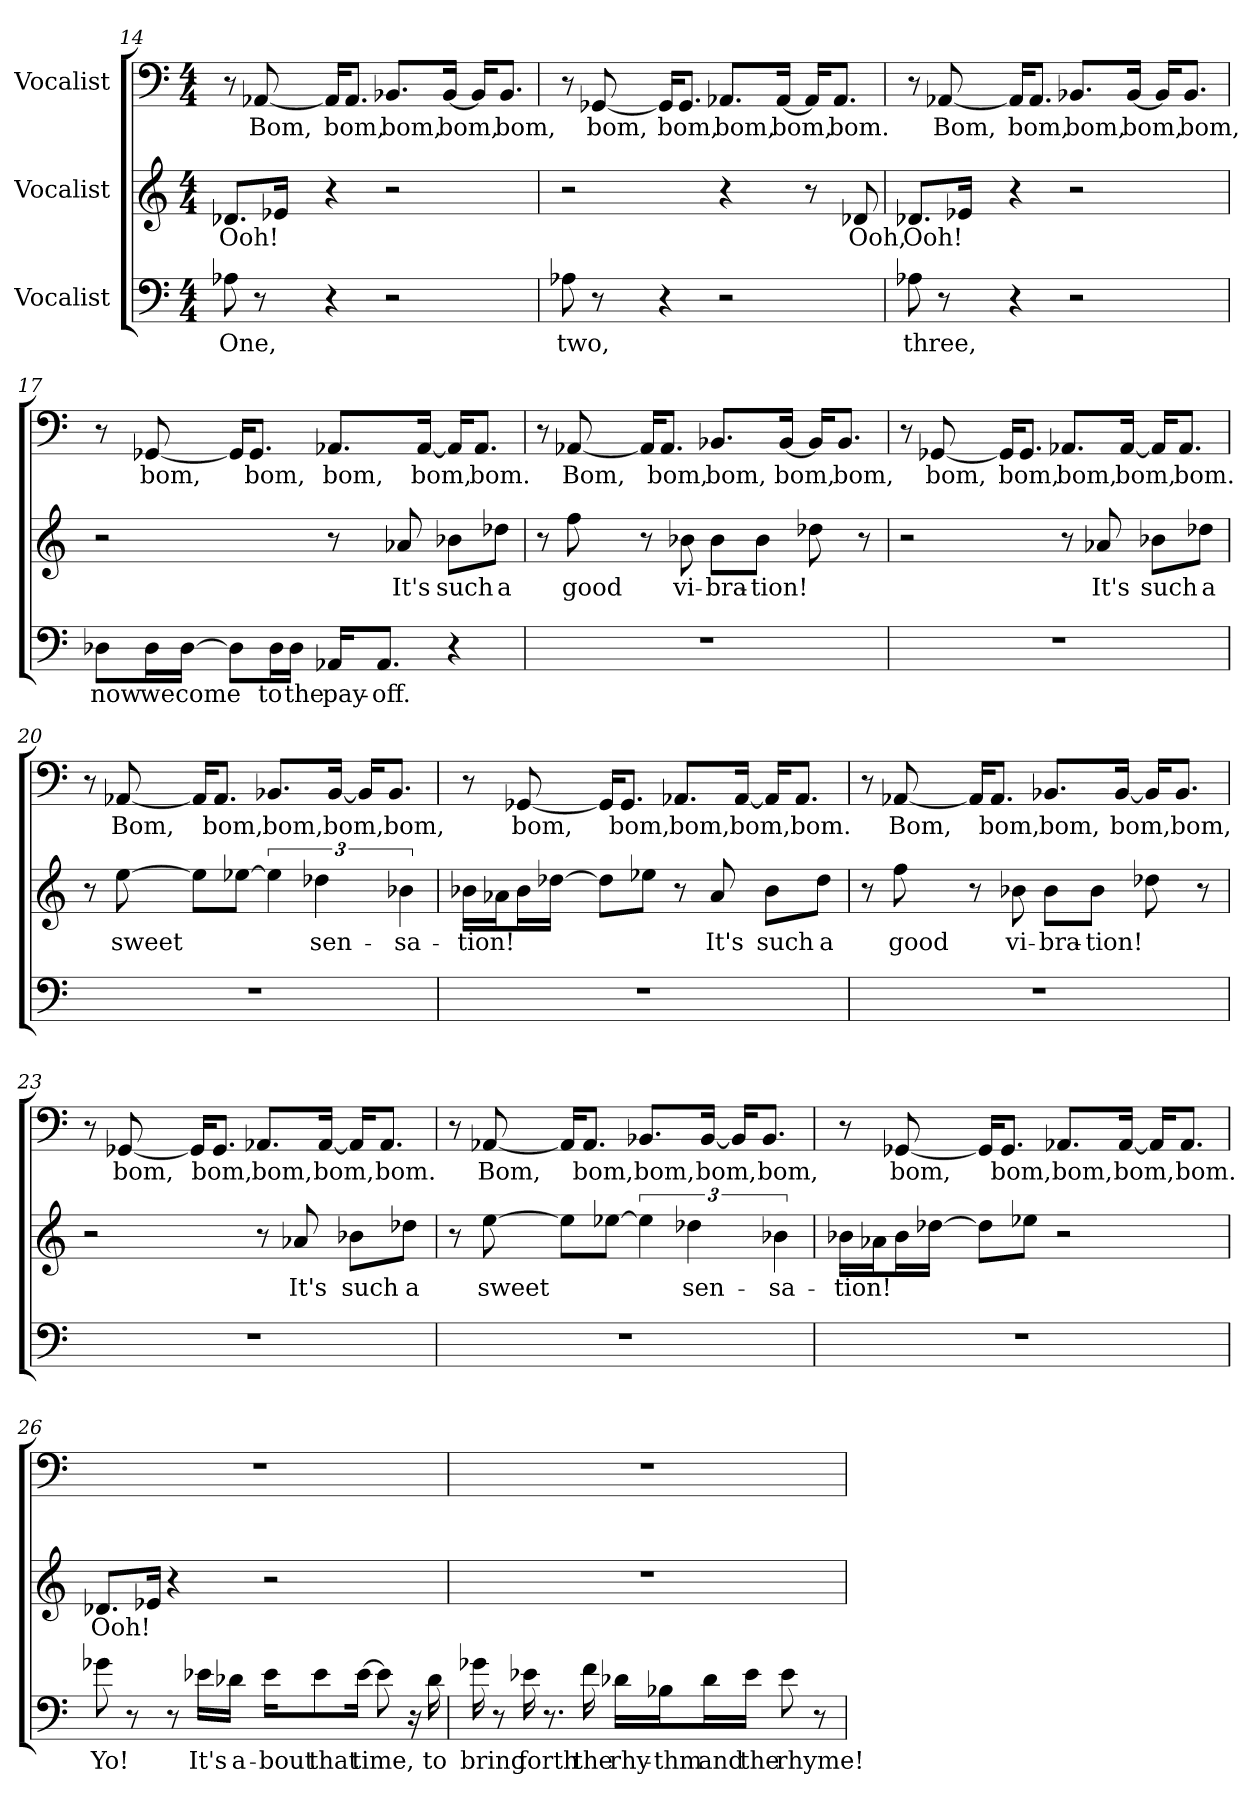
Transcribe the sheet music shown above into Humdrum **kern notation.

**kern	**text	**kern	**text	**kern	**text
*part3	*part3	*part2	*part2	*part1	*part1
*staff3	*staff3	*staff2	*staff2	*staff1	*staff1
*I"Vocalist	*	*I"Vocalist	*	*I"Vocalist	*
*clefF4	*	*clefG2	*	*clefF4	*
*M4/4	*	*M4/4	*	*M4/4	*
=14	=14	=14	=14	=14	=14
8A-X	One,	8.d-X/L	Ooh!	8r	.
8r	.	.	.	[8AA-X	Bom,
.	.	16e-X/Jk	_	.	.
4r	.	4r	.	16AA-/KL]	_
.	.	.	.	8.AA-/J	bom,
2r	.	2r	.	8.BB-X/L	bom,
.	.	.	.	[16BB-/Jk	bom,
.	.	.	.	16BB-/KL]	_
.	.	.	.	8.BB-/J	bom,
=15	=15	=15	=15	=15	=15
8A-X	two,	2r	.	8r	.
8r	.	.	.	[8GG-X	bom,
4r	.	.	.	16GG-/KL]	_
.	.	.	.	8.GG-/J	bom,
2r	.	4r	.	8.AA-X/L	bom,
.	.	.	.	[16AA-/Jk	bom,
.	.	8r	.	16AA-/KL]	_
.	.	.	.	8.AA-/J	bom.
.	.	8d-X	Ooh,	.	.
=16	=16	=16	=16	=16	=16
8A-X	three,	8.d-X/L	Ooh!	8r	.
8r	.	.	.	[8AA-X	Bom,
.	.	16e-X/Jk	_	.	.
4r	.	4r	.	16AA-/KL]	_
.	.	.	.	8.AA-/J	bom,
2r	.	2r	.	8.BB-X/L	bom,
.	.	.	.	[16BB-/Jk	bom,
.	.	.	.	16BB-/KL]	_
.	.	.	.	8.BB-/J	bom,
=17	=17	=17	=17	=17	=17
8D-X\L	now	2r	.	8r	.
16D-\L	we	.	.	[8GG-X	bom,
[16D-\JJ	come	.	.	.	.
8D-\L]	_	.	.	16GG-/KL]	_
.	.	.	.	8.GG-/J	bom,
16D-\L	to	.	.	.	.
16D-\JJ	the	.	.	.	.
16AA-X/KL	pay-	8r	.	8.AA-X/L	bom,
8.AA-/J	-off.	.	.	.	.
.	.	8a-X	It's	.	.
.	.	.	.	[16AA-/Jk	bom,
4r	.	8b-X\L	such	16AA-/KL]	_
.	.	.	.	8.AA-/J	bom.
.	.	8dd-X\J	a	.	.
=18	=18	=18	=18	=18	=18
1r	.	8r	.	8r	.
.	.	8ff	good	[8AA-X	Bom,
.	.	8r	.	16AA-/KL]	_
.	.	.	.	8.AA-/J	bom,
.	.	8b-X	vi-	.	.
.	.	8b-\L	-bra-	8.BB-X/L	bom,
.	.	8b-\J	-tion!	.	.
.	.	.	.	[16BB-/Jk	bom,
.	.	8dd-X	_	16BB-/KL]	_
.	.	.	.	8.BB-/J	bom,
.	.	8r	.	.	.
=19	=19	=19	=19	=19	=19
1r	.	2r	.	8r	.
.	.	.	.	[8GG-X	bom,
.	.	.	.	16GG-/KL]	_
.	.	.	.	8.GG-/J	bom,
.	.	8r	.	8.AA-X/L	bom,
.	.	8a-X	It's	.	.
.	.	.	.	[16AA-/Jk	bom,
.	.	8b-X\L	such	16AA-/KL]	_
.	.	.	.	8.AA-/J	bom.
.	.	8dd-X\J	a	.	.
=20	=20	=20	=20	=20	=20
1r	.	8r	.	8r	.
.	.	[8ee	sweet	[8AA-X	Bom,
.	.	8ee\L]	_	16AA-/KL]	_
.	.	.	.	8.AA-/J	bom,
.	.	[8ee-X\J	_	.	.
.	.	6ee-]	_	8.BB-X/L	bom,
.	.	6dd-X	sen-	.	.
.	.	.	.	[16BB-/Jk	bom,
.	.	.	.	16BB-/KL]	_
.	.	.	.	8.BB-/J	bom,
.	.	6b-X	-sa-	.	.
=21	=21	=21	=21	=21	=21
1r	.	16b-X\LL	-tion!	8r	.
.	.	16a-X\J	_	.	.
.	.	16b-\L	_	[8GG-X	bom,
.	.	[16dd-X\JJ	_	.	.
.	.	8dd-\L]	_	16GG-/KL]	_
.	.	.	.	8.GG-/J	bom,
.	.	8ee-X\J	_	.	.
.	.	8r	.	8.AA-X/L	bom,
.	.	8a-	It's	.	.
.	.	.	.	[16AA-/Jk	bom,
.	.	8b-\L	such	16AA-/KL]	_
.	.	.	.	8.AA-/J	bom.
.	.	8dd-\J	a	.	.
=22	=22	=22	=22	=22	=22
1r	.	8r	.	8r	.
.	.	8ff	good	[8AA-X	Bom,
.	.	8r	.	16AA-/KL]	_
.	.	.	.	8.AA-/J	bom,
.	.	8b-X	vi-	.	.
.	.	8b-\L	-bra-	8.BB-X/L	bom,
.	.	8b-\J	-tion!	.	.
.	.	.	.	[16BB-/Jk	bom,
.	.	8dd-X	_	16BB-/KL]	_
.	.	.	.	8.BB-/J	bom,
.	.	8r	.	.	.
=23	=23	=23	=23	=23	=23
1r	.	2r	.	8r	.
.	.	.	.	[8GG-X	bom,
.	.	.	.	16GG-/KL]	_
.	.	.	.	8.GG-/J	bom,
.	.	8r	.	8.AA-X/L	bom,
.	.	8a-X	It's	.	.
.	.	.	.	[16AA-/Jk	bom,
.	.	8b-X\L	such	16AA-/KL]	_
.	.	.	.	8.AA-/J	bom.
.	.	8dd-X\J	a	.	.
=24	=24	=24	=24	=24	=24
1r	.	8r	.	8r	.
.	.	[8ee	sweet	[8AA-X	Bom,
.	.	8ee\L]	_	16AA-/KL]	_
.	.	.	.	8.AA-/J	bom,
.	.	[8ee-X\J	_	.	.
.	.	6ee-]	_	8.BB-X/L	bom,
.	.	6dd-X	sen-	.	.
.	.	.	.	[16BB-/Jk	bom,
.	.	.	.	16BB-/KL]	_
.	.	.	.	8.BB-/J	bom,
.	.	6b-X	-sa-	.	.
=25	=25	=25	=25	=25	=25
1r	.	16b-X\LL	-tion!	8r	.
.	.	16a-X\J	_	.	.
.	.	16b-\L	_	[8GG-X	bom,
.	.	[16dd-X\JJ	_	.	.
.	.	8dd-\L]	_	16GG-/KL]	_
.	.	.	.	8.GG-/J	bom,
.	.	8ee-X\J	_	.	.
.	.	2r	.	8.AA-X/L	bom,
.	.	.	.	[16AA-/Jk	bom,
.	.	.	.	16AA-/KL]	_
.	.	.	.	8.AA-/J	bom.
=26	=26	=26	=26	=26	=26
8g-X	Yo!	8.d-X/L	Ooh!	1r	.
8r	.	.	.	.	.
.	.	16e-X/Jk	_	.	.
8r	.	4r	.	.	.
16e-X\LL	It's	.	.	.	.
16d-X\JJ	a-	.	.	.	.
16e-\KL	-bout	2r	.	.	.
8e-\	that	.	.	.	.
[16e-\Jk	time,	.	.	.	.
8e-]	_	.	.	.	.
16r	.	.	.	.	.
16d-	to	.	.	.	.
=27	=27	=27	=27	=27	=27
16g-X	bring	1r	.	1r	.
8r	.	.	.	.	.
16e-X	forth	.	.	.	.
8.r	.	.	.	.	.
16f	the	.	.	.	.
16d-X\LL	rhy-	.	.	.	.
16B-X\J	-thm	.	.	.	.
16d-\L	and	.	.	.	.
16e-\JJ	the	.	.	.	.
8e-	rhyme!	.	.	.	.
8r	.	.	.	.	.
=	=	=	=	=	=
*-	*-	*-	*-	*-	*-
